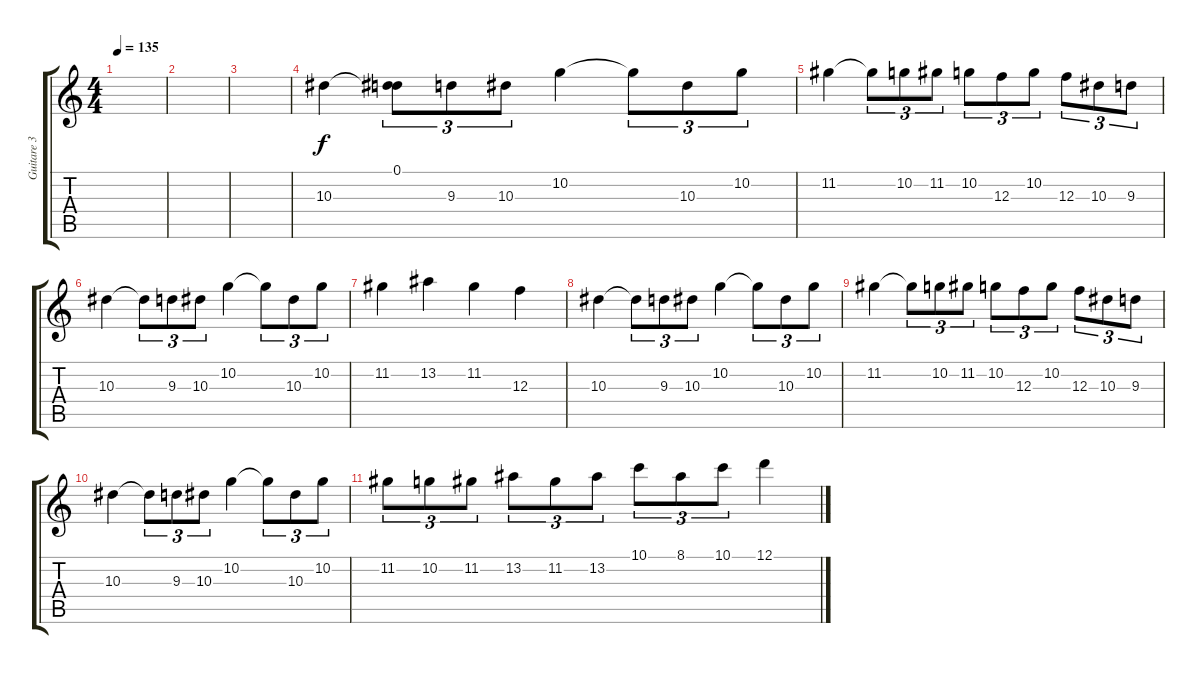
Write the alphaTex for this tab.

\track ("Guitare 3" "Guitare 3") {instrument distortionguitar}
\staff {score tabs}
\tuning (D4 A3 F3 C3 G2 D2) {hide}
\ts (4 4)
\tempo 135
\clef g2
\ks c
|
|
|
10.3.4 (0.1 10.3{t}).8{tu (3 2)} 9.3.8{tu (3 2)} 10.3.8{tu (3 2)} 10.2.4 10.2{t}.8{tu (3 2)} 10.3.8{tu (3 2)} 10.2.8{tu (3 2)} |
11.2.4 11.2{t}.8{tu (3 2)} 10.2.8{tu (3 2)} 11.2.8{tu (3 2)} 10.2.8{tu (3 2)} 12.3.8{tu (3 2)} 10.2.8{tu (3 2)} 12.3.8{tu (3 2)} 10.3.8{tu (3 2)} 9.3.8{tu (3 2)} |
10.3.4 10.3{t}.8{tu (3 2)} 9.3.8{tu (3 2)} 10.3.8{tu (3 2)} 10.2.4 10.2{t}.8{tu (3 2)} 10.3.8{tu (3 2)} 10.2.8{tu (3 2)} |
11.2.4 13.2.4 11.2.4 12.3.4 |
10.3.4 10.3{t}.8{tu (3 2)} 9.3.8{tu (3 2)} 10.3.8{tu (3 2)} 10.2.4 10.2{t}.8{tu (3 2)} 10.3.8{tu (3 2)} 10.2.8{tu (3 2)} |
11.2.4 11.2{t}.8{tu (3 2)} 10.2.8{tu (3 2)} 11.2.8{tu (3 2)} 10.2.8{tu (3 2)} 12.3.8{tu (3 2)} 10.2.8{tu (3 2)} 12.3.8{tu (3 2)} 10.3.8{tu (3 2)} 9.3.8{tu (3 2)} |
10.3.4 10.3{t}.8{tu (3 2)} 9.3.8{tu (3 2)} 10.3.8{tu (3 2)} 10.2.4 10.2{t}.8{tu (3 2)} 10.3.8{tu (3 2)} 10.2.8{tu (3 2)} |
11.2.8{tu (3 2)} 10.2.8{tu (3 2)} 11.2.8{tu (3 2)} 13.2.8{tu (3 2)} 11.2.8{tu (3 2)} 13.2.8{tu (3 2)} 10.1.8{tu (3 2)} 8.1.8{tu (3 2)} 10.1.8{tu (3 2)} 12.1.4
